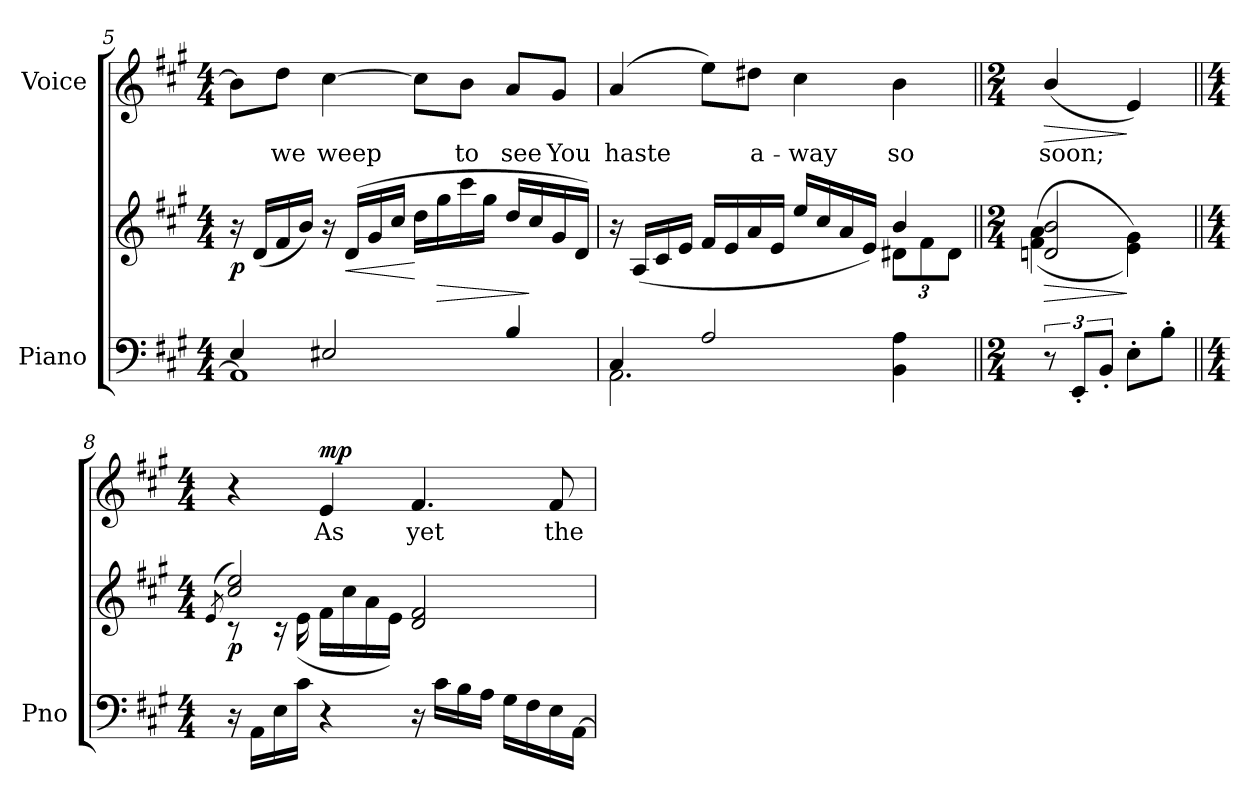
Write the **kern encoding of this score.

**kern	**kern	**dynam	**kern	**text	**dynam
*part2	*part2	*part2	*part1	*part1	*part1
*staff3	*staff2	*staff2/3	*staff1	*staff1	*staff1
*I"Piano	*	*	*I"Voice	*	*
*I'Pno	*	*	*	*	*
*clefF4	*clefG2	*	*clefG2	*	*
*k[f#c#g#]	*k[f#c#g#]	*	*k[f#c#g#]	*	*
*M4/4	*M4/4	*	*M4/4	*	*
=5	=5	=5	=5	=5	=5
*^	*	*	*	*	*
!	!	!	!LO:DY:b	!	!	!
4E/	1AA]	16r	p	8b\L]	.	.
.	.	(16d/LL	.	.	.	.
.	.	16f#/	.	8dd\J	we	.
.	.	16b/JJ)	.	.	.	.
2E#X/	.	16r	.	[4cc#\	weep	.
!	!	!	!LO:HP:b	!	!	!
.	.	(16d/LL	<	.	.	.
.	.	16g#/	.	.	.	.
.	.	16cc#/JJ	.	.	.	.
.	.	16dd\LL	[	8cc#\L]	.	.
!	!	!	!LO:HP:b	!	!	!
.	.	16gg#\	>	.	.	.
.	.	16ccc#\	.	8b\J	to	.
.	.	16gg#\JJ	.	.	.	.
4B/	.	16dd/LL	.	8a/L	see	.
.	.	16cc#/	]	.	.	.
.	.	16g#/	.	8g#/J	You	.
.	.	16d/JJ)	.	.	.	.
=6	=6	=6	=6	=6	=6	=6
*	*	*^	*	*	*	*
4C#/	2.AA\	16r	2.ryy	.	(4a/	haste	.
.	.	(>16A/LL	.	.	.	.	.
.	.	16c#/	.	.	.	.	.
.	.	16e/JJ	.	.	.	.	.
2A/	.	16f#/LL	.	.	8ee\L)	.	.
.	.	16e/	.	.	.	.	.
.	.	16a/	.	.	8dd#X\J	a-	.
.	.	16e/JJ	.	.	.	.	.
.	.	16ee/LL	.	.	4cc#\	-way	.
.	.	16cc#/	.	.	.	.	.
.	.	16a/	.	.	.	.	.
.	.	16e/JJ)	.	.	.	.	.
*	*	*	*Xbrackettup	*	*	*	*
4BB\ 4A\	4ryy	4b/	12d#X\L	.	4b\	so	.
.	.	.	12f#\	.	.	.	.
.	.	.	12d#\J	.	.	.	.
*v	*v	*	*	*	*	*	*
=7||	=7||	=7||	=7||	=7||	=7||	=7||
*M2/4	*M2/4	*	*	*M2/4	*	*
!	!	!	!LO:HP:b	!	!	!LO:HP:b
12r	2dn/ 2b/	((<4f#\ 4a\	>	(4b/	soon;	>
12EE'/L	.	.	.	.	.	.
12BB'/J	.	.	.	.	.	.
8E'\L	.	4e\ 4g#\))	]	4e/)	.	]
8B'\J	.	.	.	.	.	.
=8||	=8||	=8||	=8||	=8||	=8||	=8||
*M4/4	*M4/4	*	*	*M4/4	*	*
.	(>8qe/	.	.	.	.	.
!	!	!	!LO:DY:b	!	!	!
16r	2cc#/ 2ee/)	8r	p	4r	.	.
16AA\LL	.	.	.	.	.	.
16E\	.	16r	.	.	.	.
16c#\JJ	.	(16e\	.	.	.	.
!	!	!	!	!	!	!LO:DY:a
4r	.	16f#\LL	.	4e/	As	mp
.	.	16cc#\	.	.	.	.
.	.	16a\	.	.	.	.
.	.	16e\JJ)	.	.	.	.
16r	2d/ 2f#/	2ryy	.	4.f#/	yet	.
16c#\LL	.	.	.	.	.	.
16B\	.	.	.	.	.	.
16A\JJ	.	.	.	.	.	.
16G#\LL	.	.	.	.	.	.
16F#\	.	.	.	.	.	.
16E\	.	.	.	8f#/	the	.
[16AA\JJ	.	.	.	.	.	.
*	*v	*v	*	*	*	*
=	=	=	=	=	=
*-	*-	*-	*-	*-	*-
